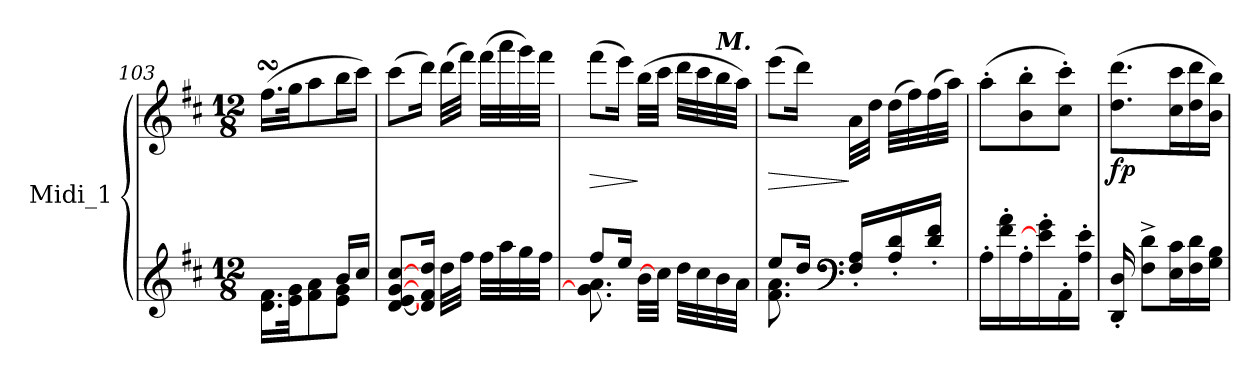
**kern	**kern	**dynam
*part1	*part1	*part1
*staff2	*staff1	*staff1/2
*I"Midi_1	*	*
*clefG2	*clefG2	*
*k[f#c#]	*k[f#c#]	*
*D:	*D:	*
*M12/8	*M12/8	*
=103	=103	=103
*^	*^	*
4ryy	16.d\ 16.f#\LL	(>16.ff#sSsS\LL	4ryy	.
.	32e\ 32g\JK	32gg\JK	.	.
.	8f#\ 8a\	8aa\	.	.
16b/LL	8e\ 8g\J	16bb\L	8ryy	.
16cc#/JJ	.	16ccc#\JJ)	.	.
=104	=104	=104	=104	=104
[8d/ [8e/ [8g/ [8cc#/L	4ryy	(>8ccc#\L	4ryy	.
16d/] 16f#/ 16dd/Jk	.	16ddd\Jk)	.	.
32dd\LLL	.	(32ddd\LLL	.	.
32ff#\JJJ	.	32fff#\JJJ)	.	.
32ff#\LLL	8ryy	(>32fff#\LLL	8ryy	.
32aa\	.	32aaa\	.	.
32gg\	.	32ggg\)	.	.
32ff#\JJJ	.	32fff#\JJJ	.	.
!!LO:LB:g=z	!!
=105	=105	=105	=105	=105
!	!	!	!	!LO:HP:b
8ff#/L	8.g\] 8.a\	(>8fff#\L	4ryy	>
16ee/Jk	.	16eee\Jk)	.	.
32b\LLL	8ryy	(>32bb\LLL	.	]
32cc#\JJJ]	.	32ccc#\JJJ	.	.
32dd\LLL	.	32ddd\LLL	8ryy	.
32cc#\	.	32ccc#\	.	.
!	!	!LO:TX:a:Bi:t=M.	!	!
32b\	16ryy	32bb\	.	.
32a\JJJ	.	32aa\JJJ)	.	.
*	*	*v	*v	*
!!LO:LB:g=z
=106	=106	=106	=106
*	*	*MM75	*
!	!	!	!LO:HP:b
8ee/L	8.f#\ 8.a\	(>8eee\L	>
16dd/Jk	.	16ddd\Jk)	.
*clefF4	*	*	*
16F#/' 16A/'LL	8ryy	32a\LLL	]
.	.	32dd\JJJ	.
16A/' 16d/'	.	(32dd\LLL	.
.	.	32ff#\)	.
16d/' 16f#/'JJ	16ryy	(32ff#\	.
.	.	32aa\JJJ)	.
=107	=107	=107	=107
16A'\LL	4ryy	(>8aa'\L	.
16f#\' 16a\'	.	.	.
16A'\	.	8b\' 8bb\'	.
16e\]' 16g\'	.	.	.
16AA'\	8ryy	8cc#\' 8ccc#\'J)	.
16A\' 16e\'JJ	.	.	.
=108	=108	=108	=108
!	!	!	!LO:DY:b
16DD/' 16D/'	4ryy	(>8.dd\ 8.ddd\L	fp
8F#\^ 8d\^L	.	.	.
16E\ 16c#\L	.	16cc#\ 16ccc#\L	.
16F#\ 16d\	8ryy	16dd\ 16ddd\	.
16G\ 16B\JJ	.	16b\ 16bb\JJ)	.
*v	*v	*	*
=	=	=
*-	*-	*-
